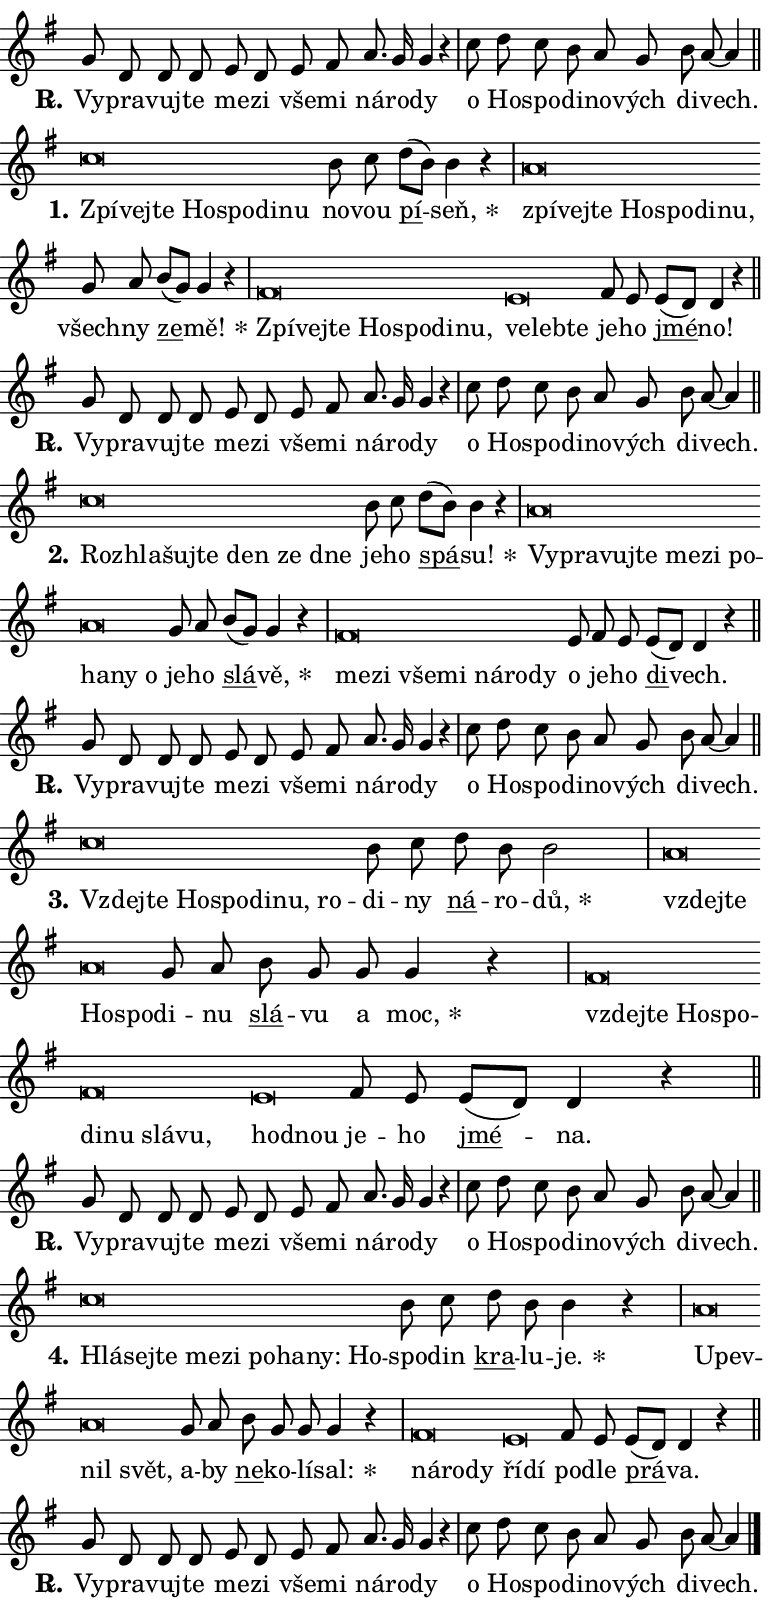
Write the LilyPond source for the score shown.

\version "2.24.0"
\header { tagline = "" }
\paper {
  indent = 0\cm
  top-margin = 0\cm
  right-margin = 0.13\cm % to fit lyric hyphens
  bottom-margin = 0\cm
  left-margin = 0\cm
  paper-width = 13\cm
  page-breaking = #ly:one-page-breaking
  system-system-spacing.basic-distance = #11
  score-system-spacing.basic-distance = #11
  ragged-last = ##f
}


%% Author: Thomas Morley
%% https://lists.gnu.org/archive/html/lilypond-user/2020-05/msg00002.html
#(define (line-position grob)
"Returns position of @var[grob} in current system:
   @code{'start}, if at first time-step
   @code{'end}, if at last time-step
   @code{'middle} otherwise
"
  (let* ((col (ly:item-get-column grob))
         (ln (ly:grob-object col 'left-neighbor))
         (rn (ly:grob-object col 'right-neighbor))
         (col-to-check-left (if (ly:grob? ln) ln col))
         (col-to-check-right (if (ly:grob? rn) rn col))
         (break-dir-left
           (and
             (ly:grob-property col-to-check-left 'non-musical #f)
             (ly:item-break-dir col-to-check-left)))
         (break-dir-right
           (and
             (ly:grob-property col-to-check-right 'non-musical #f)
             (ly:item-break-dir col-to-check-right))))
        (cond ((eqv? 1 break-dir-left) 'start)
              ((eqv? -1 break-dir-right) 'end)
              (else 'middle))))

#(define (tranparent-at-line-position vctor)
  (lambda (grob)
  "Relying on @code{line-position} select the relevant enry from @var{vctor}.
Used to determine transparency,"
    (case (line-position grob)
      ((end) (not (vector-ref vctor 0)))
      ((middle) (not (vector-ref vctor 1)))
      ((start) (not (vector-ref vctor 2))))))

noteHeadBreakVisibility =
#(define-music-function (break-visibility)(vector?)
"Makes @code{NoteHead}s transparent relying on @var{break-visibility}"
#{
  \override NoteHead.transparent =
    #(tranparent-at-line-position break-visibility)
#})

#(define delete-ledgers-for-transparent-note-heads
  (lambda (grob)
    "Reads whether a @code{NoteHead} is transparent.
If so this @code{NoteHead} is removed from @code{'note-heads} from
@var{grob}, which is supposed to be @code{LedgerLineSpanner}.
As a result ledgers are not printed for this @code{NoteHead}"
    (let* ((nhds-array (ly:grob-object grob 'note-heads))
           (nhds-list
             (if (ly:grob-array? nhds-array)
                 (ly:grob-array->list nhds-array)
                 '()))
           ;; Relies on the transparent-property being done before
           ;; Staff.LedgerLineSpanner.after-line-breaking is executed.
           ;; This is fragile ...
           (to-keep
             (remove
               (lambda (nhd)
                 (ly:grob-property nhd 'transparent #f))
               nhds-list)))
      ;; TODO find a better method to iterate over grob-arrays, similiar
      ;; to filter/remove etc for lists
      ;; For now rebuilt from scratch
      (set! (ly:grob-object grob 'note-heads)  '())
      (for-each
        (lambda (nhd)
          (ly:pointer-group-interface::add-grob grob 'note-heads nhd))
        to-keep))))

squashNotes = {
  \override NoteHead.X-extent = #'(-0.2 . 0.2)
  \override NoteHead.Y-extent = #'(-0.75 . 0)
  \override NoteHead.stencil =
    #(lambda (grob)
       (let ((pos (ly:grob-property grob 'staff-position)))
         (begin
           (if (< pos -7) (display "ERROR: Lower brevis then expected\n") (display ""))
           (if (<= pos -6) ly:text-interface::print ly:note-head::print))))
}
unSquashNotes = {
  \revert NoteHead.X-extent
  \revert NoteHead.Y-extent
  \revert NoteHead.stencil
}

hideNotes = \noteHeadBreakVisibility #begin-of-line-visible
unHideNotes = \noteHeadBreakVisibility #all-visible

% work-around for resetting accidentals
% https://lilypond.org/doc/v2.23/Documentation/notation/displaying-rhythms#unmetered-music
cadenzaMeasure = {
  \cadenzaOff
  \partial 1024 s1024
  \cadenzaOn
}

#(define-markup-command (accent layout props text) (markup?)
  "Underline accented syllable"
  (interpret-markup layout props
    #{\markup \override #'(offset . 4.3) \underline { #text }#}))

responsum = \markup \concat {
  "R" \hspace #-1.05 \path #0.1 #'((moveto 0 0.07) (lineto 0.9 0.8)) \hspace #0.05 "."
}

spaceSize = #0.6828661417322834 % exact space size for TeX Gyre Schola

\layout {
  \context {
    \Staff
    \remove "Time_signature_engraver"
    \override LedgerLineSpanner.after-line-breaking = #delete-ledgers-for-transparent-note-heads
  }
  \context {
    \Lyrics {
      \override LyricSpace.minimum-distance = \spaceSize
      \override LyricText.font-name = #"TeX Gyre Schola"
      \override LyricText.font-size = 1
      \override StanzaNumber.font-name = #"TeX Gyre Schola Bold"
      \override StanzaNumber.font-size = 1
    }
  }
  \context {
    \Score 
    \override NoteHead.text =
      #(lambda (grob) 
        (let ((pos (ly:grob-property grob 'staff-position)))
          #{\markup {
            \combine
              \halign #-0.55 \raise #(if (= pos -6) 0 0.5) \override #'(thickness . 2) \draw-line #'(3.2 . 0)
              \musicglyph "noteheads.sM1"
          }#}))
  }
}

% magnetic-lyrics.ily
%
%   written by
%     Jean Abou Samra <jean@abou-samra.fr>
%     Werner Lemberg <wl@gnu.org>
%
%   adapted by
%     Jiri Hon <jiri.hon@gmail.com>
%
% Version 2022-Apr-15

% https://www.mail-archive.com/lilypond-user@gnu.org/msg149350.html

#(define (Left_hyphen_pointer_engraver context)
   "Collect syllable-hyphen-syllable occurrences in lyrics and store
them in properties.  This engraver only looks to the left.  For
example, if the lyrics input is @code{foo -- bar}, it does the
following.

@itemize @bullet
@item
Set the @code{text} property of the @code{LyricHyphen} grob between
@q{foo} and @q{bar} to @code{foo}.

@item
Set the @code{left-hyphen} property of the @code{LyricText} grob with
text @q{foo} to the @code{LyricHyphen} grob between @q{foo} and
@q{bar}.
@end itemize

Use this auxiliary engraver in combination with the
@code{lyric-@/text::@/apply-@/magnetic-@/offset!} hook."
   (let ((hyphen #f)
         (text #f))
     (make-engraver
      (acknowledgers
       ((lyric-syllable-interface engraver grob source-engraver)
        (set! text grob)))
      (end-acknowledgers
       ((lyric-hyphen-interface engraver grob source-engraver)
        ;(when (not (grob::has-interface grob 'lyric-space-interface))
          (set! hyphen grob)));)
      ((stop-translation-timestep engraver)
       (when (and text hyphen)
         (ly:grob-set-object! text 'left-hyphen hyphen))
       (set! text #f)
       (set! hyphen #f)))))

#(define (lyric-text::apply-magnetic-offset! grob)
   "If the space between two syllables is less than the value in
property @code{LyricText@/.details@/.squash-threshold}, move the right
syllable to the left so that it gets concatenated with the left
syllable.

Use this function as a hook for
@code{LyricText@/.after-@/line-@/breaking} if the
@code{Left_@/hyphen_@/pointer_@/engraver} is active."
   (let ((hyphen (ly:grob-object grob 'left-hyphen #f)))
     (when hyphen
       (let ((left-text (ly:spanner-bound hyphen LEFT)))
         (when (grob::has-interface left-text 'lyric-syllable-interface)
           (let* ((common (ly:grob-common-refpoint grob left-text X))
                  (this-x-ext (ly:grob-extent grob common X))
                  (left-x-ext
                   (begin
                     ;; Trigger magnetism for left-text.
                     (ly:grob-property left-text 'after-line-breaking)
                     (ly:grob-extent left-text common X)))
                  ;; `delta` is the gap width between two syllables.
                  (delta (- (interval-start this-x-ext)
                            (interval-end left-x-ext)))
                  (details (ly:grob-property grob 'details))
                  (threshold (assoc-get 'squash-threshold details 0.2)))
             (when (< delta threshold)
               (let* (;; We have to manipulate the input text so that
                      ;; ligatures crossing syllable boundaries are not
                      ;; disabled.  For languages based on the Latin
                      ;; script this is essentially a beautification.
                      ;; However, for non-Western scripts it can be a
                      ;; necessity.
                      (lt (ly:grob-property left-text 'text))
                      (rt (ly:grob-property grob 'text))
                      (is-space (grob::has-interface hyphen 'lyric-space-interface))
                      (space (if is-space " " ""))
                      (extra-delta (if is-space spaceSize 0))
                      ;; Append new syllable.
                      (ltrt-space (if (and (string? lt) (string? rt))
                                (string-append lt space rt)
                                (make-concat-markup (list lt space rt))))
                      ;; Right-align `ltrt` to the right side.
                      (ltrt-space-markup (grob-interpret-markup
                               grob
                               (make-translate-markup
                                (cons (interval-length this-x-ext) 0)
                                (make-right-align-markup ltrt-space)))))
                 (begin
                   ;; Don't print `left-text`.
                   (ly:grob-set-property! left-text 'stencil #f)
                   ;; Set text and stencil (which holds all collected
                   ;; syllables so far) and shift it to the left.
                   (ly:grob-set-property! grob 'text ltrt-space)
                   (ly:grob-set-property! grob 'stencil ltrt-space-markup)
                   (ly:grob-translate-axis! grob (- (- delta extra-delta)) X))))))))))


#(define (lyric-hyphen::displace-bounds-first grob)
   ;; Make very sure this callback isn't triggered too early.
   (let ((left (ly:spanner-bound grob LEFT))
         (right (ly:spanner-bound grob RIGHT)))
     (ly:grob-property left 'after-line-breaking)
     (ly:grob-property right 'after-line-breaking)
     (ly:lyric-hyphen::print grob)))

squashThreshold = #0.4

\layout {
  \context {
    \Lyrics
    \consists #Left_hyphen_pointer_engraver
    \override LyricText.after-line-breaking =
      #lyric-text::apply-magnetic-offset!
    \override LyricHyphen.stencil = #lyric-hyphen::displace-bounds-first
    \override LyricText.details.squash-threshold = \squashThreshold
    \override LyricHyphen.minimum-distance = 0
    \override LyricHyphen.minimum-length = \squashThreshold
  }
}

squashText = \override LyricText.details.squash-threshold = 9999
unSquashText = \override LyricText.details.squash-threshold = \squashThreshold

leftText = \override LyricText.self-alignment-X = #LEFT
unLeftText = \revert LyricText.self-alignment-X

starOffset = #(lambda (grob) 
                (let ((x_offset (ly:self-alignment-interface::aligned-on-x-parent grob)))
                  (if (= x_offset 0) 0 (+ x_offset 1.2))))

star = #(define-music-function (syllable)(string?)
"Append star separator at the end of a syllable"
#{
  \once \override LyricText.X-offset = #starOffset
  \lyricmode { \markup {
    #syllable
    \override #'((font-name . "TeX Gyre Schola Bold")) \hspace #0.2 \lower #0.65 \larger "*"
  } }
#})

starAccent = #(define-music-function (syllable)(string?)
"Append star separator at the end of a syllable and make accent"
#{
  \once \override LyricText.X-offset = #starOffset
  \lyricmode { \markup {
    \accent #syllable
    \override #'((font-name . "TeX Gyre Schola Bold")) \hspace #0.2 \lower #0.65 \larger "*"
  } }
#})

breath = #(define-music-function (syllable)(string?)
"Append breathing indicator at the end of a syllable"
#{
  \lyricmode { \markup { #syllable "+" } }
#})

optionalBreath = #(define-music-function (syllable)(string?)
"Append optional breathing indicator at the end of a syllable"
#{
  \lyricmode { \markup { #syllable "(+)" } }
#})


\score {
    <<
        \new Voice = "melody" { \cadenzaOn \key g \major \relative { g'8 d d d e d e fis \bar "" a8. g16 g4 r \cadenzaMeasure \bar "|" c8 d c b \bar "" a g b a~ a4 \cadenzaMeasure \bar "||" \break } }
        \new Lyrics \lyricsto "melody" { \lyricmode { \set stanza = \responsum
Vy -- pra -- vuj -- te me -- zi vše -- mi ná -- ro -- dy o Ho -- spo -- di -- no -- vých di -- vech. } }
    >>
    \layout {}
}

\score {
    <<
        \new Voice = "melody" { \cadenzaOn \key g \major \relative { \squashNotes c''\breve*1/16 \hideNotes \breve*1/16 \bar "" \breve*1/16 \bar "" \breve*1/16 \bar "" \breve*1/16 \bar "" \breve*1/16 \breve*1/16 \bar "" \unHideNotes \unSquashNotes b8 c \bar "" d[( b)] b4 r \cadenzaMeasure \bar "|" \squashNotes a\breve*1/16 \hideNotes \breve*1/16 \bar "" \breve*1/16 \bar "" \breve*1/16 \bar "" \breve*1/16 \bar "" \breve*1/16 \breve*1/16 \bar "" \unHideNotes \unSquashNotes g8 a \bar "" b[( g)] g4 r \cadenzaMeasure \bar "|" \squashNotes fis\breve*1/16 \hideNotes \breve*1/16 \bar "" \breve*1/16 \bar "" \breve*1/16 \bar "" \breve*1/16 \bar "" \breve*1/16 \breve*1/16 \bar "" \unHideNotes \unSquashNotes \squashNotes e\breve*1/16 \hideNotes \breve*1/16 \breve*1/16 \bar "" \unHideNotes \unSquashNotes fis8 e \bar "" e[( d)] d4 r \cadenzaMeasure \bar "||" \break } }
        \new Lyrics \lyricsto "melody" { \lyricmode { \set stanza = "1."
\leftText Zpí -- \squashText vej -- te Ho -- spo -- di -- nu \unLeftText \unSquashText no -- vou \markup \accent pí -- \star seň, \leftText zpí -- \squashText vej -- te Ho -- spo -- di -- nu, \unLeftText \unSquashText všech -- ny \markup \accent ze -- \star mě! \leftText Zpí -- \squashText vej -- te Ho -- spo -- di -- nu, \unSquashText ve -- \squashText leb -- te \unLeftText \unSquashText je -- ho \markup \accent jmé -- no! } }
    >>
    \layout {}
}

\score {
    <<
        \new Voice = "melody" { \cadenzaOn \key g \major \relative { g'8 d d d e d e fis \bar "" a8. g16 g4 r \cadenzaMeasure \bar "|" c8 d c b \bar "" a g b a~ a4 \cadenzaMeasure \bar "||" \break } }
        \new Lyrics \lyricsto "melody" { \lyricmode { \set stanza = \responsum
Vy -- pra -- vuj -- te me -- zi vše -- mi ná -- ro -- dy o Ho -- spo -- di -- no -- vých di -- vech. } }
    >>
    \layout {}
}

\score {
    <<
        \new Voice = "melody" { \cadenzaOn \key g \major \relative { \squashNotes c''\breve*1/16 \hideNotes \breve*1/16 \bar "" \breve*1/16 \bar "" \breve*1/16 \bar "" \breve*1/16 \bar "" \breve*1/16 \breve*1/16 \bar "" \unHideNotes \unSquashNotes b8 c \bar "" d[( b)] b4 r \cadenzaMeasure \bar "|" \squashNotes a\breve*1/16 \hideNotes \breve*1/16 \bar "" \breve*1/16 \bar "" \breve*1/16 \bar "" \breve*1/16 \bar "" \breve*1/16 \bar "" \breve*1/16 \bar "" \breve*1/16 \bar "" \breve*1/16 \breve*1/16 \bar "" \unHideNotes \unSquashNotes g8 a \bar "" b[( g)] g4 r \cadenzaMeasure \bar "|" \squashNotes fis\breve*1/16 \hideNotes \breve*1/16 \bar "" \breve*1/16 \bar "" \breve*1/16 \bar "" \breve*1/16 \bar "" \breve*1/16 \breve*1/16 \bar "" \unHideNotes \unSquashNotes e8 fis8 e \bar "" e[( d)] d4 r \cadenzaMeasure \bar "||" \break } }
        \new Lyrics \lyricsto "melody" { \lyricmode { \set stanza = "2."
\leftText Roz -- \squashText hla -- šuj -- te den ze dne \unLeftText \unSquashText je -- ho \markup \accent spá -- \star su! \leftText Vy -- \squashText pra -- vuj -- te me -- zi po -- ha -- ny o \unLeftText \unSquashText je -- ho \markup \accent slá -- \star vě, \leftText me -- \squashText zi vše -- mi ná -- ro -- dy \unLeftText \unSquashText o je -- ho \markup \accent di -- vech. } }
    >>
    \layout {}
}

\score {
    <<
        \new Voice = "melody" { \cadenzaOn \key g \major \relative { g'8 d d d e d e fis \bar "" a8. g16 g4 r \cadenzaMeasure \bar "|" c8 d c b \bar "" a g b a~ a4 \cadenzaMeasure \bar "||" \break } }
        \new Lyrics \lyricsto "melody" { \lyricmode { \set stanza = \responsum
Vy -- pra -- vuj -- te me -- zi vše -- mi ná -- ro -- dy o Ho -- spo -- di -- no -- vých di -- vech. } }
    >>
    \layout {}
}

\score {
    <<
        \new Voice = "melody" { \cadenzaOn \key g \major \relative { \squashNotes c''\breve*1/16 \hideNotes \breve*1/16 \bar "" \breve*1/16 \bar "" \breve*1/16 \bar "" \breve*1/16 \bar "" \breve*1/16 \breve*1/16 \bar "" \unHideNotes \unSquashNotes b8 c \bar "" d b b2 \cadenzaMeasure \bar "|" \squashNotes a\breve*1/16 \hideNotes \breve*1/16 \bar "" \breve*1/16 \breve*1/16 \bar "" \unHideNotes \unSquashNotes g8 a \bar "" b g g g4 r \cadenzaMeasure \bar "|" \squashNotes fis\breve*1/16 \hideNotes \breve*1/16 \bar "" \breve*1/16 \bar "" \breve*1/16 \bar "" \breve*1/16 \bar "" \breve*1/16 \bar "" \breve*1/16 \breve*1/16 \bar "" \unHideNotes \unSquashNotes \squashNotes e\breve*1/16 \hideNotes \breve*1/16 \bar "" \unHideNotes \unSquashNotes fis8 e \bar "" e[( d)] d4 r \cadenzaMeasure \bar "||" \break } }
        \new Lyrics \lyricsto "melody" { \lyricmode { \set stanza = "3."
\leftText Vzdej -- \squashText te Ho -- spo -- di -- nu, ro -- \unLeftText \unSquashText di -- ny \markup \accent ná -- ro -- \star dů, \leftText vzdej -- \squashText te Ho -- spo -- \unLeftText \unSquashText di -- nu \markup \accent slá -- vu a \star moc, \leftText vzdej -- \squashText te Ho -- spo -- di -- nu slá -- vu, \unSquashText hod -- \squashText nou \unLeftText \unSquashText je -- ho \markup \accent jmé -- na. } }
    >>
    \layout {}
}

\score {
    <<
        \new Voice = "melody" { \cadenzaOn \key g \major \relative { g'8 d d d e d e fis \bar "" a8. g16 g4 r \cadenzaMeasure \bar "|" c8 d c b \bar "" a g b a~ a4 \cadenzaMeasure \bar "||" \break } }
        \new Lyrics \lyricsto "melody" { \lyricmode { \set stanza = \responsum
Vy -- pra -- vuj -- te me -- zi vše -- mi ná -- ro -- dy o Ho -- spo -- di -- no -- vých di -- vech. } }
    >>
    \layout {}
}

\score {
    <<
        \new Voice = "melody" { \cadenzaOn \key g \major \relative { \squashNotes c''\breve*1/16 \hideNotes \breve*1/16 \bar "" \breve*1/16 \bar "" \breve*1/16 \bar "" \breve*1/16 \bar "" \breve*1/16 \bar "" \breve*1/16 \bar "" \breve*1/16 \breve*1/16 \bar "" \unHideNotes \unSquashNotes b8 c \bar "" d b b4 r \cadenzaMeasure \bar "|" \squashNotes a\breve*1/16 \hideNotes \breve*1/16 \bar "" \breve*1/16 \breve*1/16 \bar "" \unHideNotes \unSquashNotes g8 a \bar "" b g g g4 r \cadenzaMeasure \bar "|" \squashNotes fis\breve*1/16 \hideNotes \breve*1/16 \breve*1/16 \bar "" \unHideNotes \unSquashNotes \squashNotes e\breve*1/16 \hideNotes \breve*1/16 \bar "" \unHideNotes \unSquashNotes fis8 e \bar "" e[( d)] d4 r \cadenzaMeasure \bar "||" \break } }
        \new Lyrics \lyricsto "melody" { \lyricmode { \set stanza = "4."
\leftText Hlá -- \squashText sej -- te me -- zi po -- ha -- ny: Ho -- \unLeftText \unSquashText spo -- din \markup \accent kra -- lu -- \star je. \leftText U -- \squashText pev -- nil svět, \unLeftText \unSquashText a -- by \markup \accent ne -- ko -- lí -- \star sal: \leftText ná -- \squashText ro -- dy \unSquashText ří -- \squashText dí \unLeftText \unSquashText po -- dle \markup \accent prá -- va. } }
    >>
    \layout {}
}

\score {
    <<
        \new Voice = "melody" { \cadenzaOn \key g \major \relative { g'8 d d d e d e fis \bar "" a8. g16 g4 r \cadenzaMeasure \bar "|" c8 d c b \bar "" a g b a~ a4 \cadenzaMeasure \bar "||" \break } \bar "|." }
        \new Lyrics \lyricsto "melody" { \lyricmode { \set stanza = \responsum
Vy -- pra -- vuj -- te me -- zi vše -- mi ná -- ro -- dy o Ho -- spo -- di -- no -- vých di -- vech. } }
    >>
    \layout {}
}
